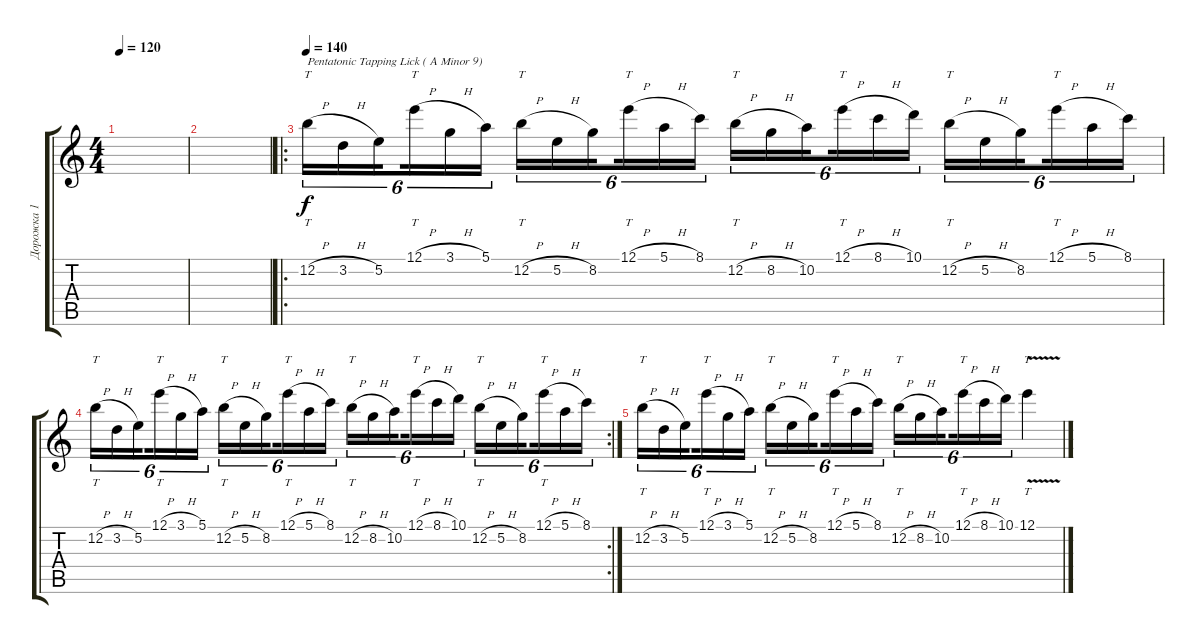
\track ("Дорожка 1" "Дорожка 1") {instrument overdrivenguitar}
\staff {score tabs}
\tuning (E4 B3 G3 D3 A2 E2) {hide}
\ts (4 4)
\tempo 120
\clef g2
\ks c
|
|
\ro
\tempo 140
12.2{h}.16{tt tu (6 4) txt "Pentatonic Tapping Lick ( A Minor 9)"} 3.2{h}.16{tu (6 4)} 5.2.16{tu (6 4) beam splitsecondary} 12.1{h}.16{tt tu (6 4)} 3.1{h}.16{tu (6 4)} 5.1.16{tu (6 4)} 12.2{h}.16{tt tu (6 4)} 5.2{h}.16{tu (6 4)} 8.2.16{tu (6 4) beam splitsecondary} 12.1{h}.16{tt tu (6 4)} 5.1{h}.16{tu (6 4)} 8.1.16{tu (6 4)} 12.2{h}.16{tt tu (6 4)} 8.2{h}.16{tu (6 4)} 10.2.16{tu (6 4) beam splitsecondary} 12.1{h}.16{tt tu (6 4)} 8.1{h}.16{tu (6 4)} 10.1.16{tu (6 4)} 12.2{h}.16{tt tu (6 4)} 5.2{h}.16{tu (6 4)} 8.2.16{tu (6 4) beam splitsecondary} 12.1{h}.16{tt tu (6 4)} 5.1{h}.16{tu (6 4)} 8.1.16{tu (6 4)} |
\rc 2
12.2{h}.16{tt tu (6 4)} 3.2{h}.16{tu (6 4)} 5.2.16{tu (6 4) beam splitsecondary} 12.1{h}.16{tt tu (6 4)} 3.1{h}.16{tu (6 4)} 5.1.16{tu (6 4)} 12.2{h}.16{tt tu (6 4)} 5.2{h}.16{tu (6 4)} 8.2.16{tu (6 4) beam splitsecondary} 12.1{h}.16{tt tu (6 4)} 5.1{h}.16{tu (6 4)} 8.1.16{tu (6 4)} 12.2{h}.16{tt tu (6 4)} 8.2{h}.16{tu (6 4)} 10.2.16{tu (6 4) beam splitsecondary} 12.1{h}.16{tt tu (6 4)} 8.1{h}.16{tu (6 4)} 10.1.16{tu (6 4)} 12.2{h}.16{tt tu (6 4)} 5.2{h}.16{tu (6 4)} 8.2.16{tu (6 4) beam splitsecondary} 12.1{h}.16{tt tu (6 4)} 5.1{h}.16{tu (6 4)} 8.1.16{tu (6 4)} |
12.2{h}.16{tt tu (6 4)} 3.2{h}.16{tu (6 4)} 5.2.16{tu (6 4) beam splitsecondary} 12.1{h}.16{tt tu (6 4)} 3.1{h}.16{tu (6 4)} 5.1.16{tu (6 4)} 12.2{h}.16{tt tu (6 4)} 5.2{h}.16{tu (6 4)} 8.2.16{tu (6 4) beam splitsecondary} 12.1{h}.16{tt tu (6 4)} 5.1{h}.16{tu (6 4)} 8.1.16{tu (6 4)} 12.2{h}.16{tt tu (6 4)} 8.2{h}.16{tu (6 4)} 10.2.16{tu (6 4) beam splitsecondary} 12.1{h}.16{tt tu (6 4)} 8.1{h}.16{tu (6 4)} 10.1.16{tu (6 4)} 12.1{v}.4{tt}
